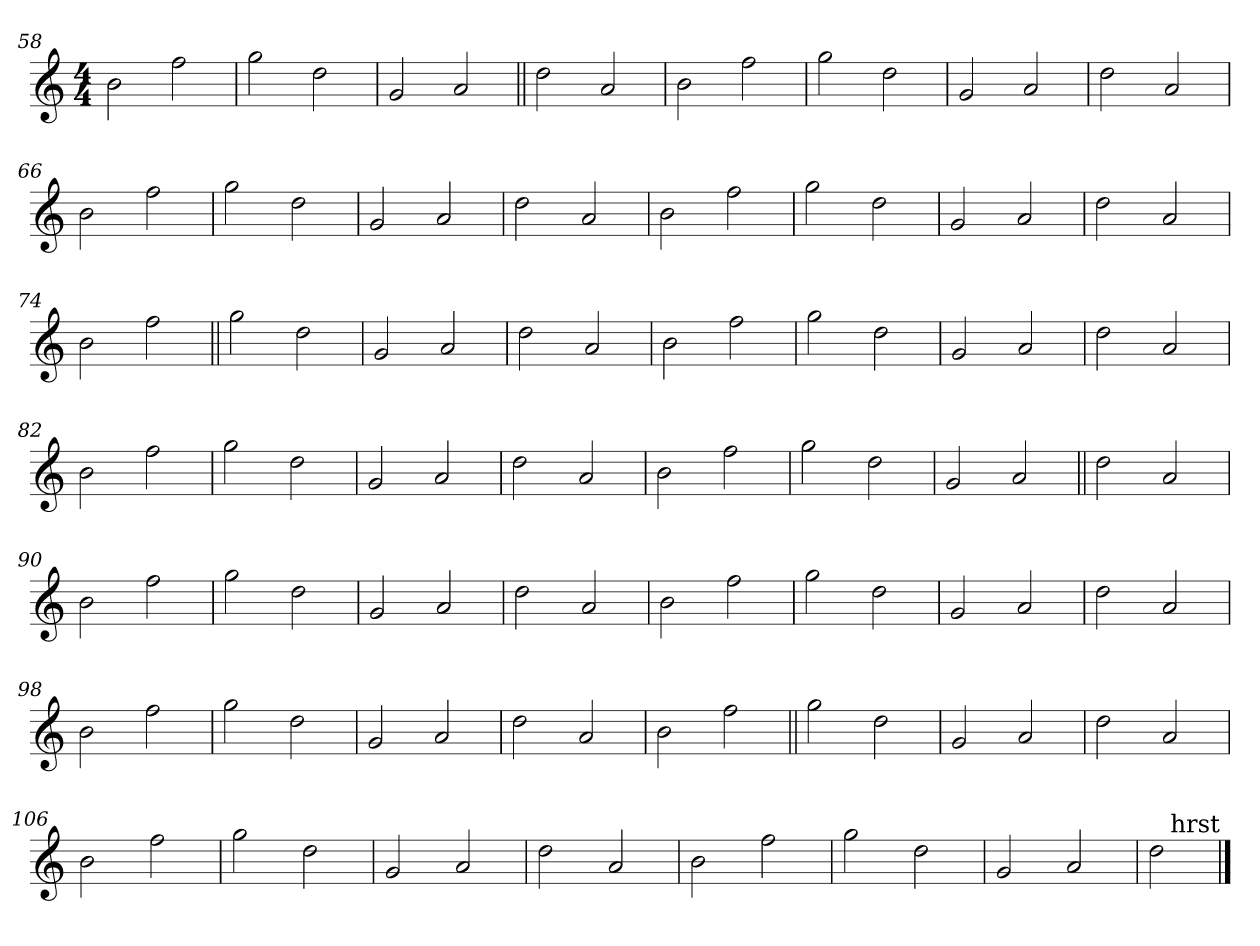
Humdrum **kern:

**kern
*part1
*staff1
*clefG2
*k[]
*M4/4
=58
2b\
2ff\
=59
2gg\
2dd\
=60
2g/
2a/
=61||
2dd\
2a/
!!LO:LB:g=z
=62
2b\
2ff\
=63
2gg\
2dd\
=64
2g/
2a/
=65
2dd\
2a/
=66
2b\
2ff\
=67
2gg\
2dd\
=68
2g/
2a/
=69
2dd\
2a/
=70
2b\
2ff\
=71
2gg\
2dd\
=72
2g/
2a/
=73
2dd\
2a/
=74
2b\
2ff\
=75||
2gg\
2dd\
=76
2g/
2a/
=77
2dd\
2a/
=78
2b\
2ff\
!!LO:LB:g=z
=79
2gg\
2dd\
=80
2g/
2a/
=81
2dd\
2a/
=82
2b\
2ff\
=83
2gg\
2dd\
=84
2g/
2a/
=85
2dd\
2a/
=86
2b\
2ff\
=87
2gg\
2dd\
=88
2g/
2a/
=89||
2dd\
2a/
!!LO:LB:g=z
=90
2b\
2ff\
=91
2gg\
2dd\
=92
2g/
2a/
=93
2dd\
2a/
=94
2b\
2ff\
=95
2gg\
2dd\
=96
2g/
2a/
=97
2dd\
2a/
=98
2b\
2ff\
=99
2gg\
2dd\
=100
2g/
2a/
=101
2dd\
2a/
=102
2b\
2ff\
=103||
2gg\
2dd\
=104
2g/
2a/
=105
2dd\
2a/
=106
2b\
2ff\
!!LO:LB:g=z
=107
2gg\
2dd\
=108
2g/
2a/
=109
2dd\
2a/
=110
2b\
2ff\
=111
2gg\
2dd\
=112
2g/
2a/
=113
2dd\
!LO:TX:a:t=hrst
==
*-
